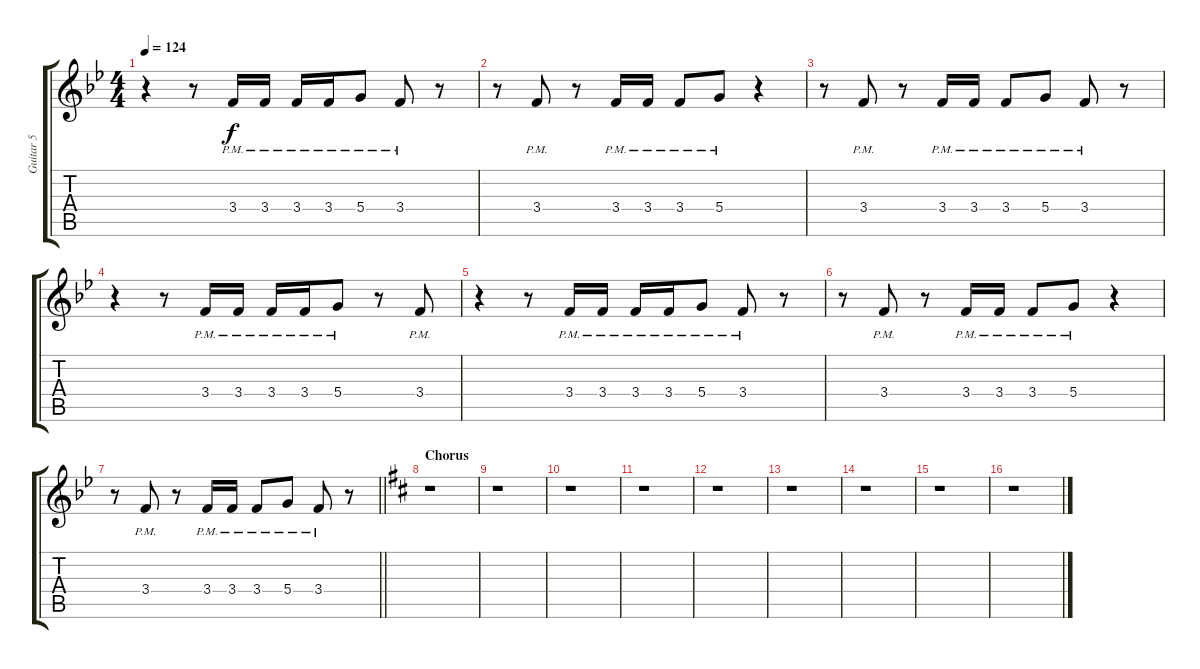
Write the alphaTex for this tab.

\track ("Guitar 5" "Guitar 5") {instrument electricguitarclean}
\staff {score tabs}
\tuning (E4 B3 G3 D3 A2 E2) {hide}
\ts (4 4)
\tempo 124
\clef g2
\ks gminor
r.4{dy f} r.8 3.4{pm}.16 3.4{pm}.16 3.4{pm}.16 3.4{pm}.16 5.4{pm}.8 3.4{pm}.8 r.8 |
r.8 3.4{pm}.8 r.8 3.4{pm}.16 3.4{pm}.16 3.4{pm}.8 5.4{pm}.8 r.4 |
r.8 3.4{pm}.8 r.8 3.4{pm}.16 3.4{pm}.16 3.4{pm}.8 5.4{pm}.8 3.4{pm}.8 r.8 |
r.4 r.8 3.4{pm}.16 3.4{pm}.16 3.4{pm}.16 3.4{pm}.16 5.4{pm}.8 r.8 3.4{pm}.8 |
r.4 r.8 3.4{pm}.16 3.4{pm}.16 3.4{pm}.16 3.4{pm}.16 5.4{pm}.8 3.4{pm}.8 r.8 |
r.8 3.4{pm}.8 r.8 3.4{pm}.16 3.4{pm}.16 3.4{pm}.8 5.4{pm}.8 r.4 |
\barLineRight lightlight
r.8 3.4{pm}.8 r.8 3.4{pm}.16 3.4{pm}.16 3.4{pm}.8 5.4{pm}.8 3.4{pm}.8 r.8 |
\section ("" "Chorus")
\ks d
r.1 |
r.1 |
r.1 |
r.1 |
r.1 |
r.1 |
r.1 |
r.1 |
r.1
